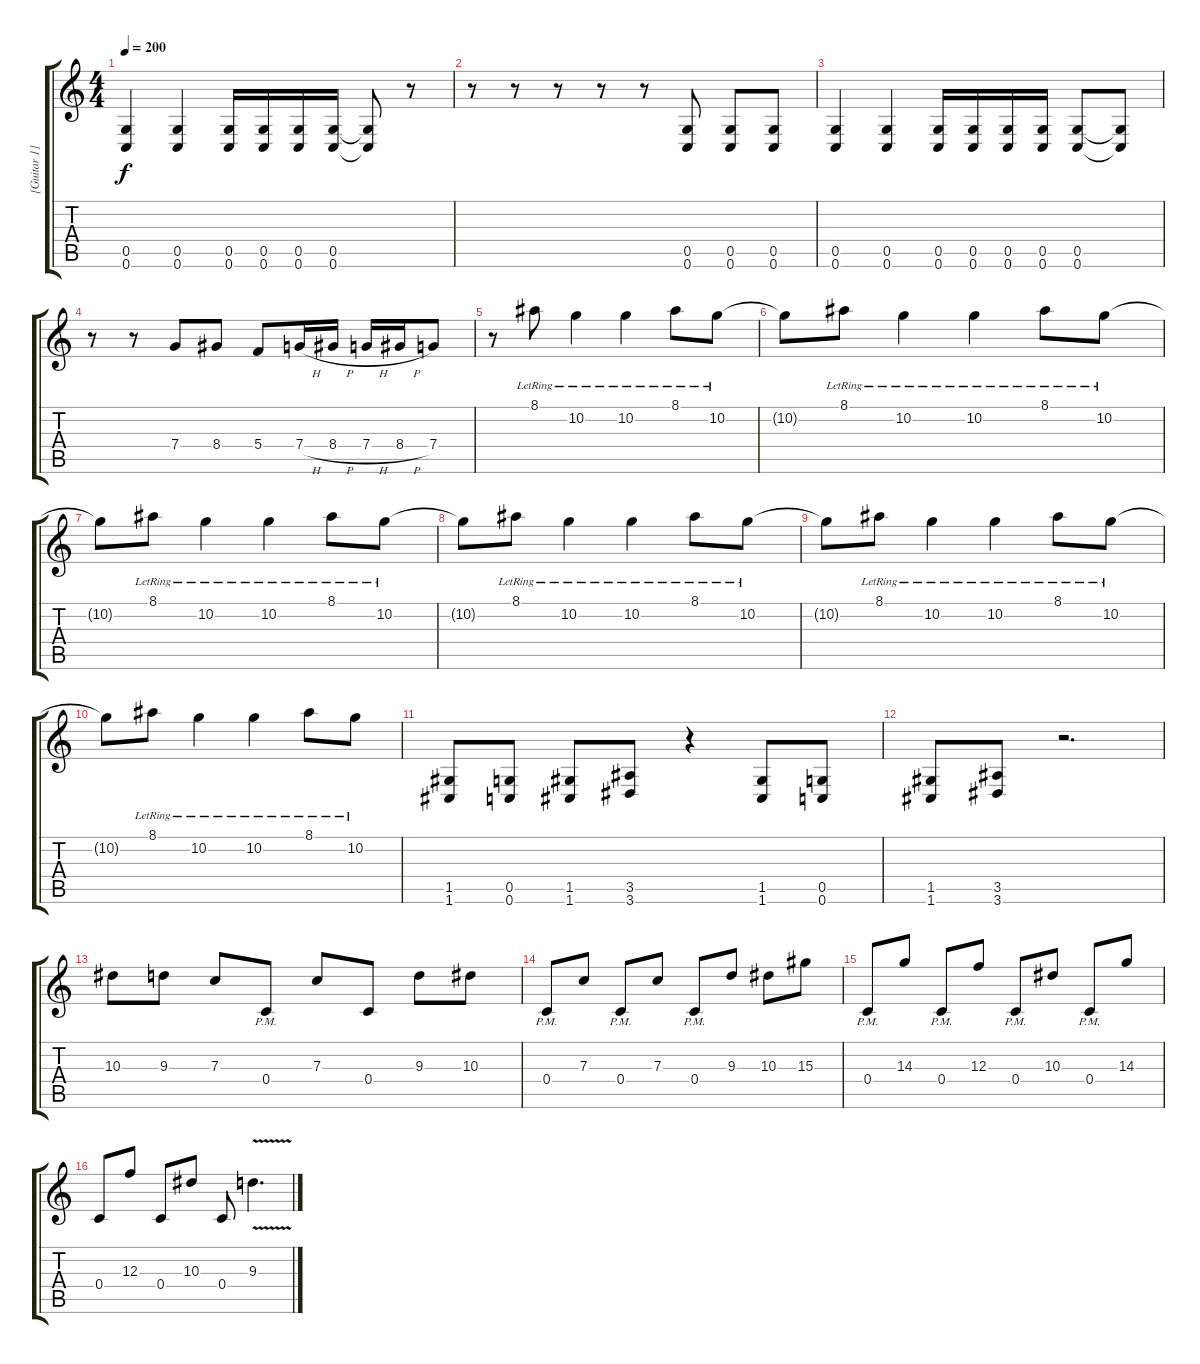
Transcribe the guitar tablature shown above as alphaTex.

\track ("[Guitar 1]" "[Guitar 1]") {instrument overdrivenguitar}
\staff {score tabs}
\tuning (D4 A3 F3 C3 G2 C2) {hide}
\ts (4 4)
\tempo 200
\clef g2
\ks c
(0.5 0.6).4{dy f} (0.5 0.6).4 (0.5 0.6).16 (0.5 0.6).16 (0.5 0.6).16 (0.5 0.6).16 (0.5{t} 0.6{t}).8 r.8 |
r.8 r.8 r.8 r.8 r.8 (0.5 0.6).8 (0.5 0.6).8 (0.5 0.6).8 |
(0.5 0.6).4 (0.5 0.6).4 (0.5 0.6).16 (0.5 0.6).16 (0.5 0.6).16 (0.5 0.6).16 (0.5 0.6).8 (0.5{t} 0.6{t}).8 |
r.8 r.8 7.4.8 8.4.8 5.4.8 7.4{h}.16 8.4{h}.16 7.4{h}.16 8.4{h}.16 7.4.8 |
r.8{instrument electricguitarclean} 8.1{lr}.8 10.2{lr}.4 10.2{lr}.4 8.1{lr}.8 10.2{lr}.8 |
10.2{t}.8 8.1{lr}.8 10.2{lr}.4 10.2{lr}.4 8.1{lr}.8 10.2{lr}.8 |
10.2{t}.8 8.1{lr}.8 10.2{lr}.4 10.2{lr}.4 8.1{lr}.8 10.2{lr}.8 |
10.2{t}.8 8.1{lr}.8 10.2{lr}.4 10.2{lr}.4 8.1{lr}.8 10.2{lr}.8 |
10.2{t}.8 8.1{lr}.8 10.2{lr}.4 10.2{lr}.4 8.1{lr}.8 10.2{lr}.8 |
10.2{t}.8 8.1{lr}.8 10.2{lr}.4 10.2{lr}.4 8.1{lr}.8 10.2{lr}.8 |
(1.5 1.6).8{instrument overdrivenguitar} (0.5 0.6).8 (1.5 1.6).8 (3.5 3.6).8 r.4 (1.5 1.6).8 (0.5 0.6).8 |
(1.5 1.6).8 (3.5 3.6).8 r.2{d} |
10.3.8 9.3.8 7.3.8 0.4{pm}.8 7.3.8 0.4.8 9.3.8 10.3.8 |
0.4{pm}.8 7.3.8 0.4{pm}.8 7.3.8 0.4{pm}.8 9.3.8 10.3.8 15.3.8 |
0.4{pm}.8 14.3.8 0.4{pm}.8 12.3.8 0.4{pm}.8 10.3.8 0.4{pm}.8 14.3.8 |
0.4.8 12.3.8 0.4.8 10.3.8 0.4.8 9.3{v}.4{d}
